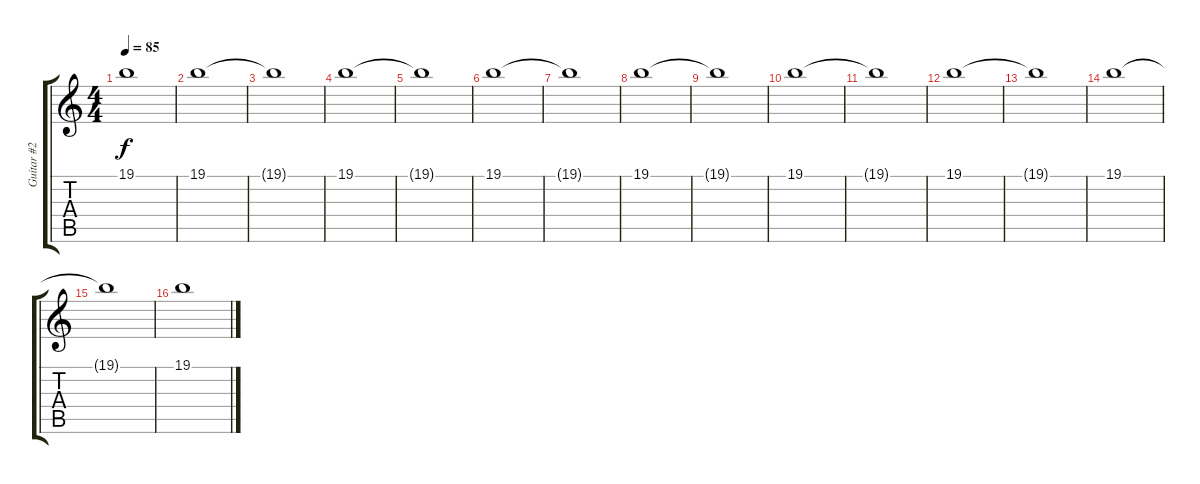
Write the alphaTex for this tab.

\track ("Guitar #2" "Guitar #2") {instrument stringensemble2}
\staff {score tabs}
\tuning (E4 B3 G3 D3 A2 E2) {hide}
\ts (4 4)
\tempo 85
\clef g2
\ks c
19.1{t}.1{dy f} |
19.1.1 |
19.1{t}.1 |
19.1.1 |
19.1{t}.1 |
19.1.1 |
19.1{t}.1 |
19.1.1 |
19.1{t}.1 |
19.1.1 |
19.1{t}.1 |
19.1.1 |
19.1{t}.1 |
19.1.1 |
19.1{t}.1 |
19.1.1
